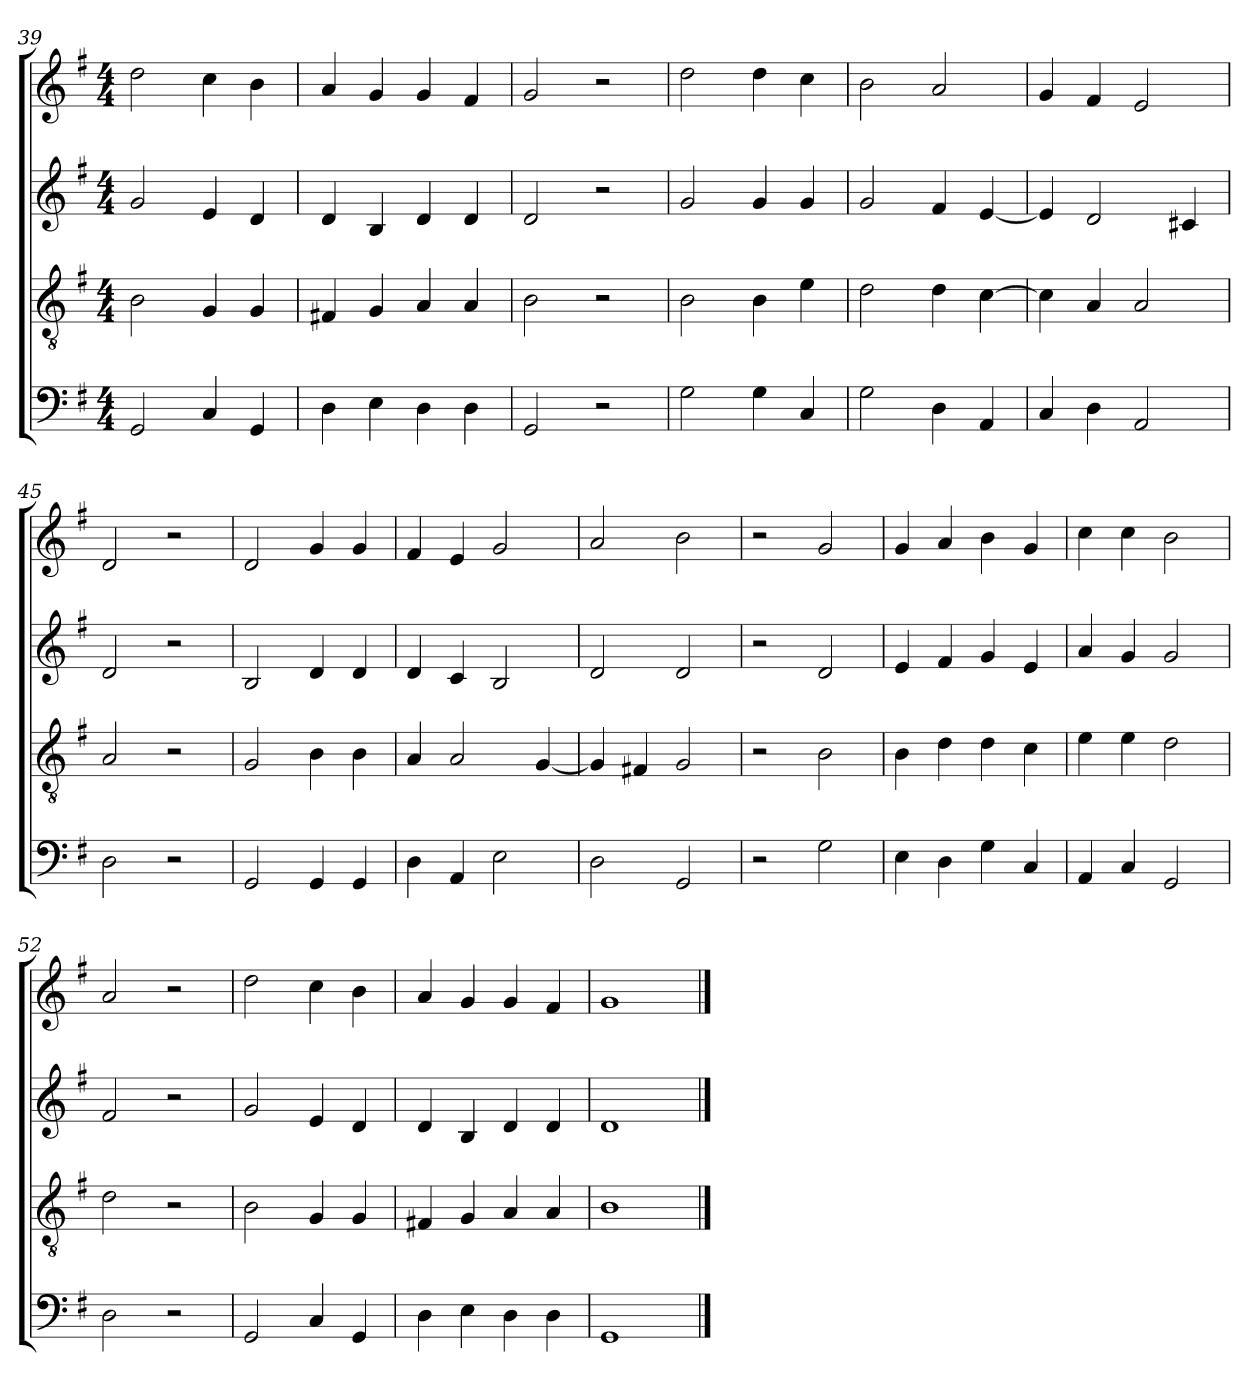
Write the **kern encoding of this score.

**kern	**kern	**kern	**kern
*part4	*part3	*part2	*part1
*staff4	*staff3	*staff2	*staff1
*clefF4	*clefGv2	*clefG2	*clefG2
*k[f#]	*k[f#]	*k[f#]	*k[f#]
*M4/4	*M4/4	*M4/4	*M4/4
=39	=39	=39	=39
2GG	2B	2g	2dd
4C	4G	4e	4cc
4GG	4G	4d	4b
=40	=40	=40	=40
4D	4F#X	4d	4a
4E	4G	4B	4g
4D	4A	4d	4g
4D	4A	4d	4f#
=41	=41	=41	=41
2GG	2B	2d	2g
2r	2r	2r	2r
=42	=42	=42	=42
2G	2B	2g	2dd
4G	4B	4g	4dd
4C	4e	4g	4cc
=43	=43	=43	=43
2G	2d	2g	2b
4D	4d	4f#	2a
4AA	[4c	[4e	.
=44	=44	=44	=44
4C	4c]	4e]	4g
4D	4A	2d	4f#
2AA	2A	.	2e
.	.	4c#X	.
=45	=45	=45	=45
2D	2A	2d	2d
2r	2r	2r	2r
=46	=46	=46	=46
2GG	2G	2B	2d
4GG	4B	4d	4g
4GG	4B	4d	4g
!!LO:LB:g=z
=47	=47	=47	=47
4D	4A	4d	4f#
4AA	2A	4c	4e
2E	.	2B	2g
.	[4G	.	.
=48	=48	=48	=48
2D	4G]	2d	2a
.	4F#X	.	.
2GG	2G	2d	2b
=49	=49	=49	=49
2r	2r	2r	2r
2G	2B	2d	2g
=50	=50	=50	=50
4E	4B	4e	4g
4D	4d	4f#	4a
4G	4d	4g	4b
4C	4c	4e	4g
=51	=51	=51	=51
4AA	4e	4a	4cc
4C	4e	4g	4cc
2GG	2d	2g	2b
=52	=52	=52	=52
2D	2d	2f#	2a
2r	2r	2r	2r
=53	=53	=53	=53
2GG	2B	2g	2dd
4C	4G	4e	4cc
4GG	4G	4d	4b
=54	=54	=54	=54
4D	4F#X	4d	4a
4E	4G	4B	4g
4D	4A	4d	4g
4D	4A	4d	4f#
=55	=55	=55	=55
1GG	1B	1d	1g
==	==	==	==
*-	*-	*-	*-
